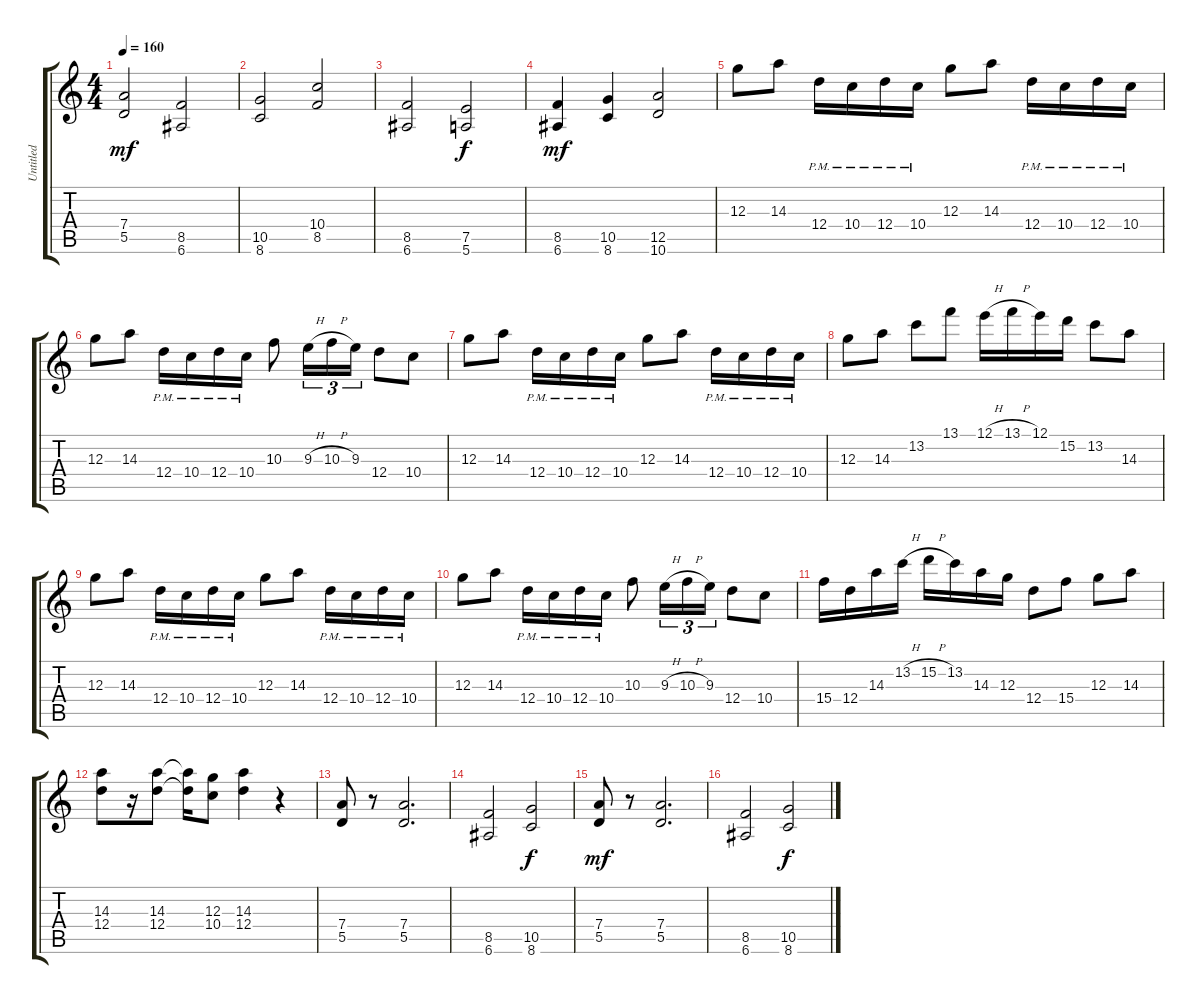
\track ("Untitled" "Untitled") {instrument distortionguitar}
\staff {score tabs}
\tuning (E4 B3 G3 D3 A2 E2) {hide}
\ts (4 4)
\tempo 160
\clef g2
\ks c
(7.4 5.5).2{dy mf} (8.5 6.6).2 |
(10.5 8.6).2 (10.4 8.5).2 |
(8.5 6.6).2 (7.5 5.6).2{dy f} |
(8.5 6.6).4{dy mf} (10.5 8.6).4 (12.5 10.6).2 |
12.3.8 14.3.8 12.4{pm}.16 10.4{pm}.16 12.4{pm}.16 10.4{pm}.16 12.3.8 14.3.8 12.4{pm}.16 10.4{pm}.16 12.4{pm}.16 10.4{pm}.16 |
12.3.8 14.3.8 12.4{pm}.16 10.4{pm}.16 12.4{pm}.16 10.4{pm}.16 10.3.8 9.3{h}.16{tu (3 2)} 10.3{h}.16{tu (3 2)} 9.3.16{tu (3 2)} 12.4.8 10.4.8 |
12.3.8 14.3.8 12.4{pm}.16 10.4{pm}.16 12.4{pm}.16 10.4{pm}.16 12.3.8 14.3.8 12.4{pm}.16 10.4{pm}.16 12.4{pm}.16 10.4{pm}.16 |
12.3.8 14.3.8 13.2.8 13.1.8 12.1{h}.16 13.1{h}.16 12.1.16 15.2.16 13.2.8 14.3.8 |
12.3.8 14.3.8 12.4{pm}.16 10.4{pm}.16 12.4{pm}.16 10.4{pm}.16 12.3.8 14.3.8 12.4{pm}.16 10.4{pm}.16 12.4{pm}.16 10.4{pm}.16 |
12.3.8 14.3.8 12.4{pm}.16 10.4{pm}.16 12.4{pm}.16 10.4{pm}.16 10.3.8 9.3{h}.16{tu (3 2)} 10.3{h}.16{tu (3 2)} 9.3.16{tu (3 2)} 12.4.8 10.4.8 |
15.4.16 12.4.16 14.3.16 13.2{h}.16 15.2{h}.16 13.2.16 14.3.16 12.3.16 12.4.8 15.4.8 12.3.8 14.3.8 |
(14.3 12.4).8 r.16 (14.3 12.4).8 (14.3{t} 12.4{t}).16 (12.3 10.4).8 (14.3 12.4).4 r.4 |
(7.4 5.5).8 r.8 (7.4 5.5).2{d} |
(8.5 6.6).2 (10.5 8.6).2{dy f} |
(7.4 5.5).8{dy mf} r.8 (7.4 5.5).2{d} |
(8.5 6.6).2 (10.5 8.6).2{dy f}
